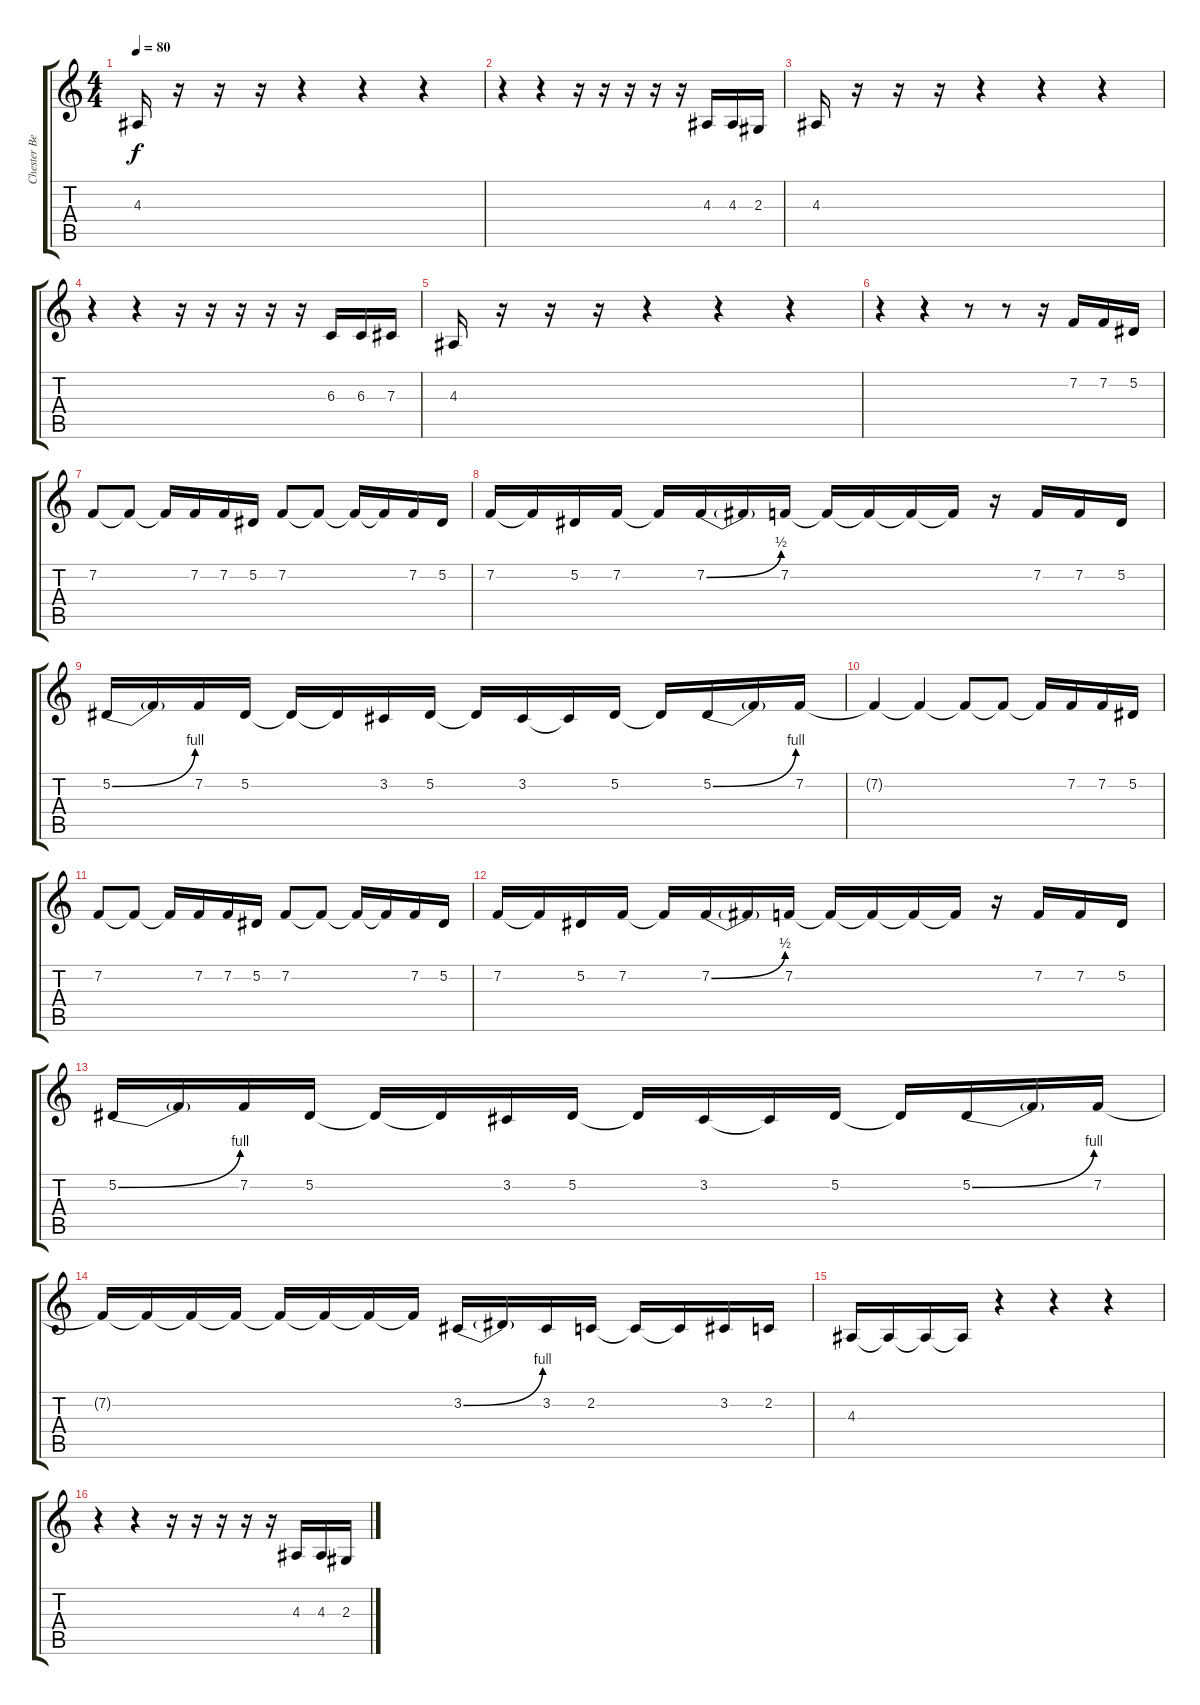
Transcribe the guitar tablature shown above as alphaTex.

\track ("Chester Bennington (Vocals)" "Chester Be") {instrument harmonica}
\staff {score tabs}
\tuning (Eb4 Bb3 Gb3 Db3 Ab2 Eb2) {hide}
\ts (4 4)
\tempo 80
\clef g2
\ks c
4.3.16{dy f} r.16 r.16 r.16 r.4 r.4 r.4 |
r.4 r.4 r.16 r.16 r.16 r.16 r.16 4.3.16 4.3.16 2.3.16 |
4.3.16 r.16 r.16 r.16 r.4 r.4 r.4 |
r.4 r.4 r.16 r.16 r.16 r.16 r.16 6.3.16 6.3.16 7.3.16 |
4.3.16 r.16 r.16 r.16 r.4 r.4 r.4 |
r.4 r.4 r.8 r.8 r.16 7.2.16 7.2.16 5.2.16 |
7.2.8 7.2{t}.8 7.2{t}.16 7.2.16 7.2.16 5.2.16 7.2.8 7.2{t}.8 7.2{t}.16 7.2{t}.16 7.2.16 5.2.16 |
7.2.16 7.2{t}.16 5.2.16 7.2.16 7.2{t}.16 7.2{be (bend 0 0 60 2)}.16 7.2{t}.16 7.2.16 7.2{t}.16 7.2{t}.16 7.2{t}.16 7.2{t}.16 r.16 7.2.16 7.2.16 5.2.16 |
5.2{be (bend 0 0 60 4)}.16 5.2{t}.16 7.2.16 5.2.16 5.2{t}.16 5.2{t}.16 3.2.16 5.2.16 5.2{t}.16 3.2.16 3.2{t}.16 5.2.16 5.2{t}.16 5.2{be (bend 0 0 60 4)}.16 5.2{t}.16 7.2.16 |
7.2{t}.4 7.2{t}.4 7.2{t}.8 7.2{t}.8 7.2{t}.16 7.2.16 7.2.16 5.2.16 |
7.2.8 7.2{t}.8 7.2{t}.16 7.2.16 7.2.16 5.2.16 7.2.8 7.2{t}.8 7.2{t}.16 7.2{t}.16 7.2.16 5.2.16 |
7.2.16 7.2{t}.16 5.2.16 7.2.16 7.2{t}.16 7.2{be (bend 0 0 60 2)}.16 7.2{t}.16 7.2.16 7.2{t}.16 7.2{t}.16 7.2{t}.16 7.2{t}.16 r.16 7.2.16 7.2.16 5.2.16 |
5.2{be (bend 0 0 60 4)}.16 5.2{t}.16 7.2.16 5.2.16 5.2{t}.16 5.2{t}.16 3.2.16 5.2.16 5.2{t}.16 3.2.16 3.2{t}.16 5.2.16 5.2{t}.16 5.2{be (bend 0 0 60 4)}.16 5.2{t}.16 7.2.16 |
7.2{t}.16 7.2{t}.16 7.2{t}.16 7.2{t}.16 7.2{t}.16 7.2{t}.16 7.2{t}.16 7.2{t}.16 3.2{be (bend 0 0 60 4)}.16 3.2{t}.16 3.2.16 2.2.16 2.2{t}.16 2.2{t}.16 3.2.16 2.2.16 |
4.3.16 4.3{t}.16 4.3{t}.16 4.3{t}.16 r.4 r.4 r.4 |
r.4 r.4 r.16 r.16 r.16 r.16 r.16 4.3.16 4.3.16 2.3.16
